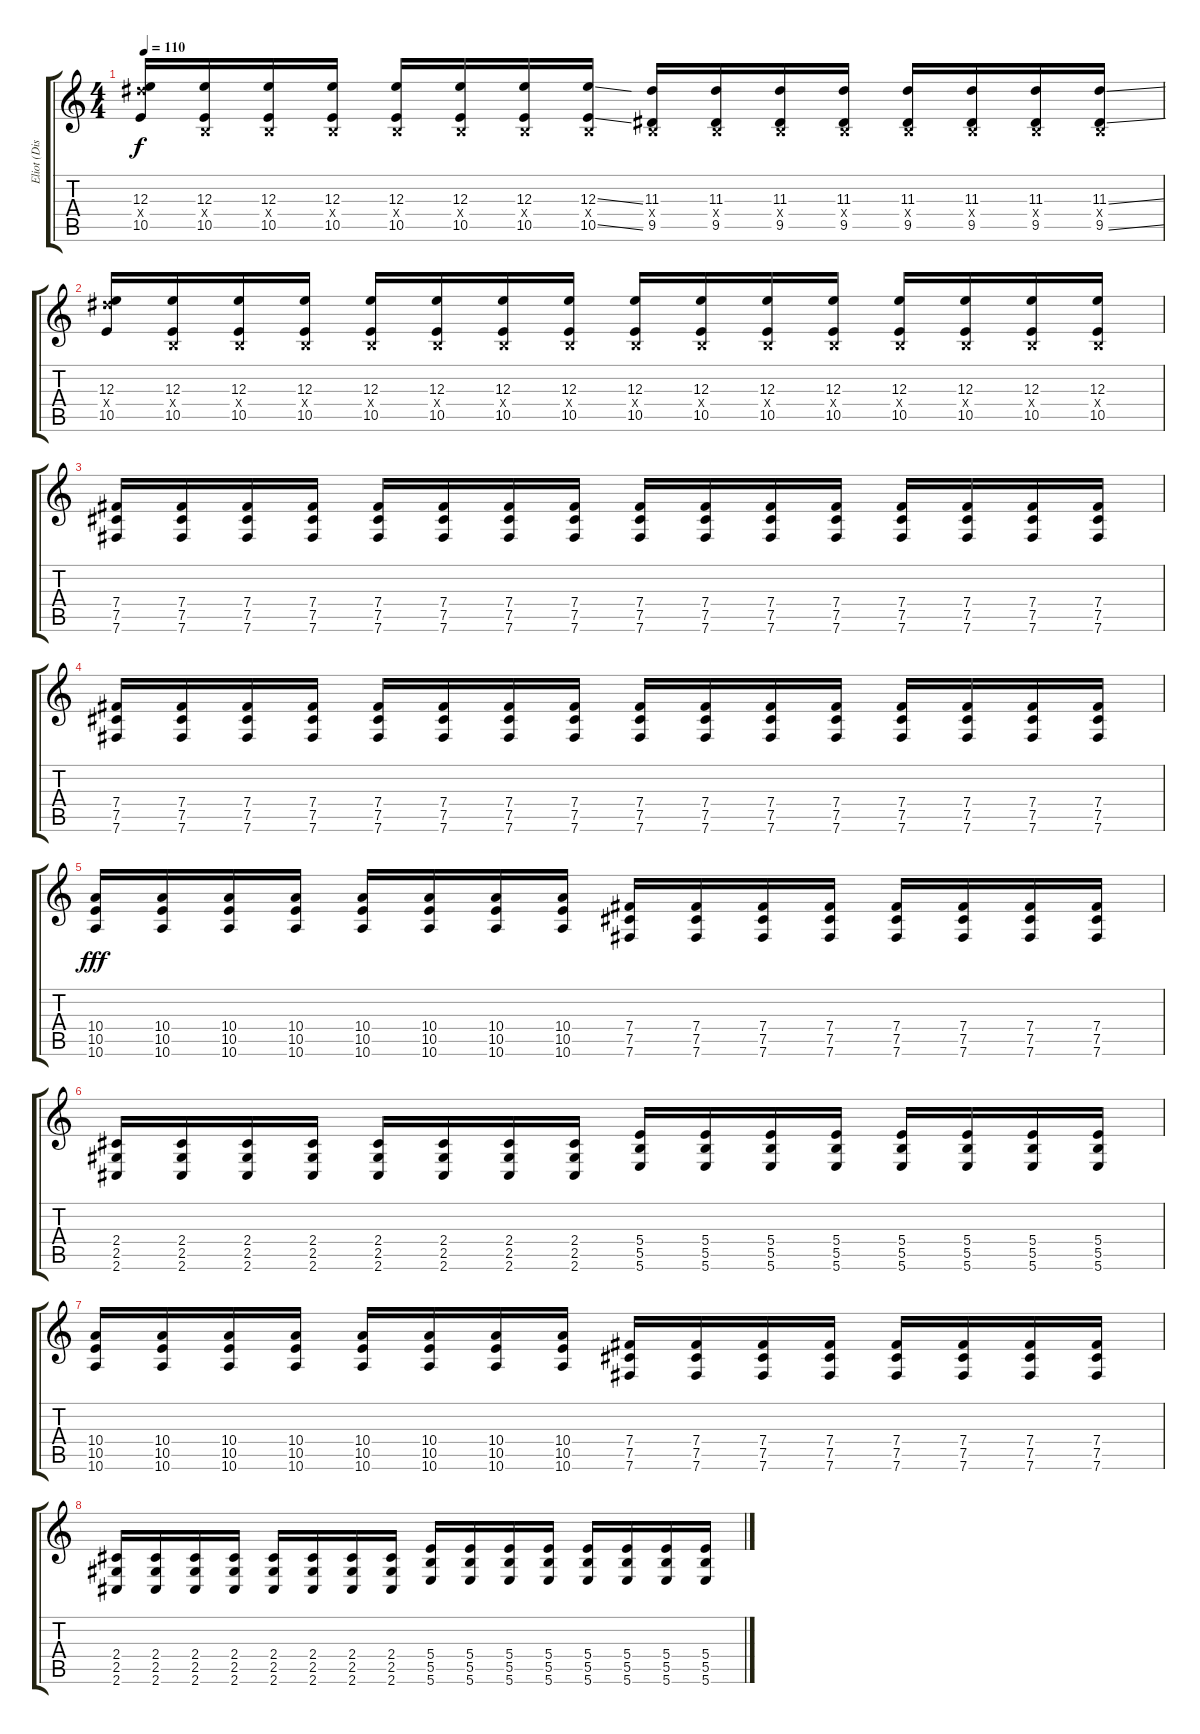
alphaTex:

\track ("Eliot (Distorção)" "Eliot (Dis") {instrument distortionguitar}
\staff {score tabs}
\tuning (Db4 Ab3 E3 B2 Gb2 B1) {hide}
\ts (4 4)
\tempo 110
\clef g2
\ks c
(12.3 16.4{x} 10.5).16{dy f} (12.3 0.4{x} 10.5).16 (12.3 0.4{x} 10.5).16 (12.3 0.4{x} 10.5).16 (12.3 0.4{x} 10.5).16 (12.3 0.4{x} 10.5).16 (12.3 0.4{x} 10.5).16 (12.3{ss} 0.4{x} 10.5{ss}).16 (11.3 0.4{x} 9.5).16 (11.3 0.4{x} 9.5).16 (11.3 0.4{x} 9.5).16 (11.3 0.4{x} 9.5).16 (11.3 0.4{x} 9.5).16 (11.3 0.4{x} 9.5).16 (11.3 0.4{x} 9.5).16 (11.3{ss} 0.4{x} 9.5{ss}).16 |
(12.3 16.4{x} 10.5).16 (12.3 0.4{x} 10.5).16 (12.3 0.4{x} 10.5).16 (12.3 0.4{x} 10.5).16 (12.3 0.4{x} 10.5).16 (12.3 0.4{x} 10.5).16 (12.3 0.4{x} 10.5).16 (12.3 0.4{x} 10.5).16 (12.3 0.4{x} 10.5).16 (12.3 0.4{x} 10.5).16 (12.3 0.4{x} 10.5).16 (12.3 0.4{x} 10.5).16 (12.3 0.4{x} 10.5).16 (12.3 0.4{x} 10.5).16 (12.3 0.4{x} 10.5).16 (12.3 0.4{x} 10.5).16 |
(7.4 7.5 7.6).16 (7.4 7.5 7.6).16 (7.4 7.5 7.6).16 (7.4 7.5 7.6).16 (7.4 7.5 7.6).16 (7.4 7.5 7.6).16 (7.4 7.5 7.6).16 (7.4 7.5 7.6).16 (7.4 7.5 7.6).16 (7.4 7.5 7.6).16 (7.4 7.5 7.6).16 (7.4 7.5 7.6).16 (7.4 7.5 7.6).16 (7.4 7.5 7.6).16 (7.4 7.5 7.6).16 (7.4 7.5 7.6).16 |
(7.4 7.5 7.6).16 (7.4 7.5 7.6).16 (7.4 7.5 7.6).16 (7.4 7.5 7.6).16 (7.4 7.5 7.6).16 (7.4 7.5 7.6).16 (7.4 7.5 7.6).16 (7.4 7.5 7.6).16 (7.4 7.5 7.6).16 (7.4 7.5 7.6).16 (7.4 7.5 7.6).16 (7.4 7.5 7.6).16 (7.4 7.5 7.6).16 (7.4 7.5 7.6).16 (7.4 7.5 7.6).16 (7.4 7.5 7.6).16 |
(10.4 10.5 10.6).16{dy fff} (10.4 10.5 10.6).16 (10.4 10.5 10.6).16 (10.4 10.5 10.6).16 (10.4 10.5 10.6).16 (10.4 10.5 10.6).16 (10.4 10.5 10.6).16 (10.4 10.5 10.6).16 (7.4 7.5 7.6).16 (7.4 7.5 7.6).16 (7.4 7.5 7.6).16 (7.4 7.5 7.6).16 (7.4 7.5 7.6).16 (7.4 7.5 7.6).16 (7.4 7.5 7.6).16 (7.4 7.5 7.6).16 |
(2.4 2.5 2.6).16 (2.4 2.5 2.6).16 (2.4 2.5 2.6).16 (2.4 2.5 2.6).16 (2.4 2.5 2.6).16 (2.4 2.5 2.6).16 (2.4 2.5 2.6).16 (2.4 2.5 2.6).16 (5.4 5.5 5.6).16 (5.4 5.5 5.6).16 (5.4 5.5 5.6).16 (5.4 5.5 5.6).16 (5.4 5.5 5.6).16 (5.4 5.5 5.6).16 (5.4 5.5 5.6).16 (5.4 5.5 5.6).16 |
(10.4 10.5 10.6).16 (10.4 10.5 10.6).16 (10.4 10.5 10.6).16 (10.4 10.5 10.6).16 (10.4 10.5 10.6).16 (10.4 10.5 10.6).16 (10.4 10.5 10.6).16 (10.4 10.5 10.6).16 (7.4 7.5 7.6).16 (7.4 7.5 7.6).16 (7.4 7.5 7.6).16 (7.4 7.5 7.6).16 (7.4 7.5 7.6).16 (7.4 7.5 7.6).16 (7.4 7.5 7.6).16 (7.4 7.5 7.6).16 |
(2.4 2.5 2.6).16 (2.4 2.5 2.6).16 (2.4 2.5 2.6).16 (2.4 2.5 2.6).16 (2.4 2.5 2.6).16 (2.4 2.5 2.6).16 (2.4 2.5 2.6).16 (2.4 2.5 2.6).16 (5.4 5.5 5.6).16 (5.4 5.5 5.6).16 (5.4 5.5 5.6).16 (5.4 5.5 5.6).16 (5.4 5.5 5.6).16 (5.4 5.5 5.6).16 (5.4 5.5 5.6).16 (5.4 5.5 5.6).16
